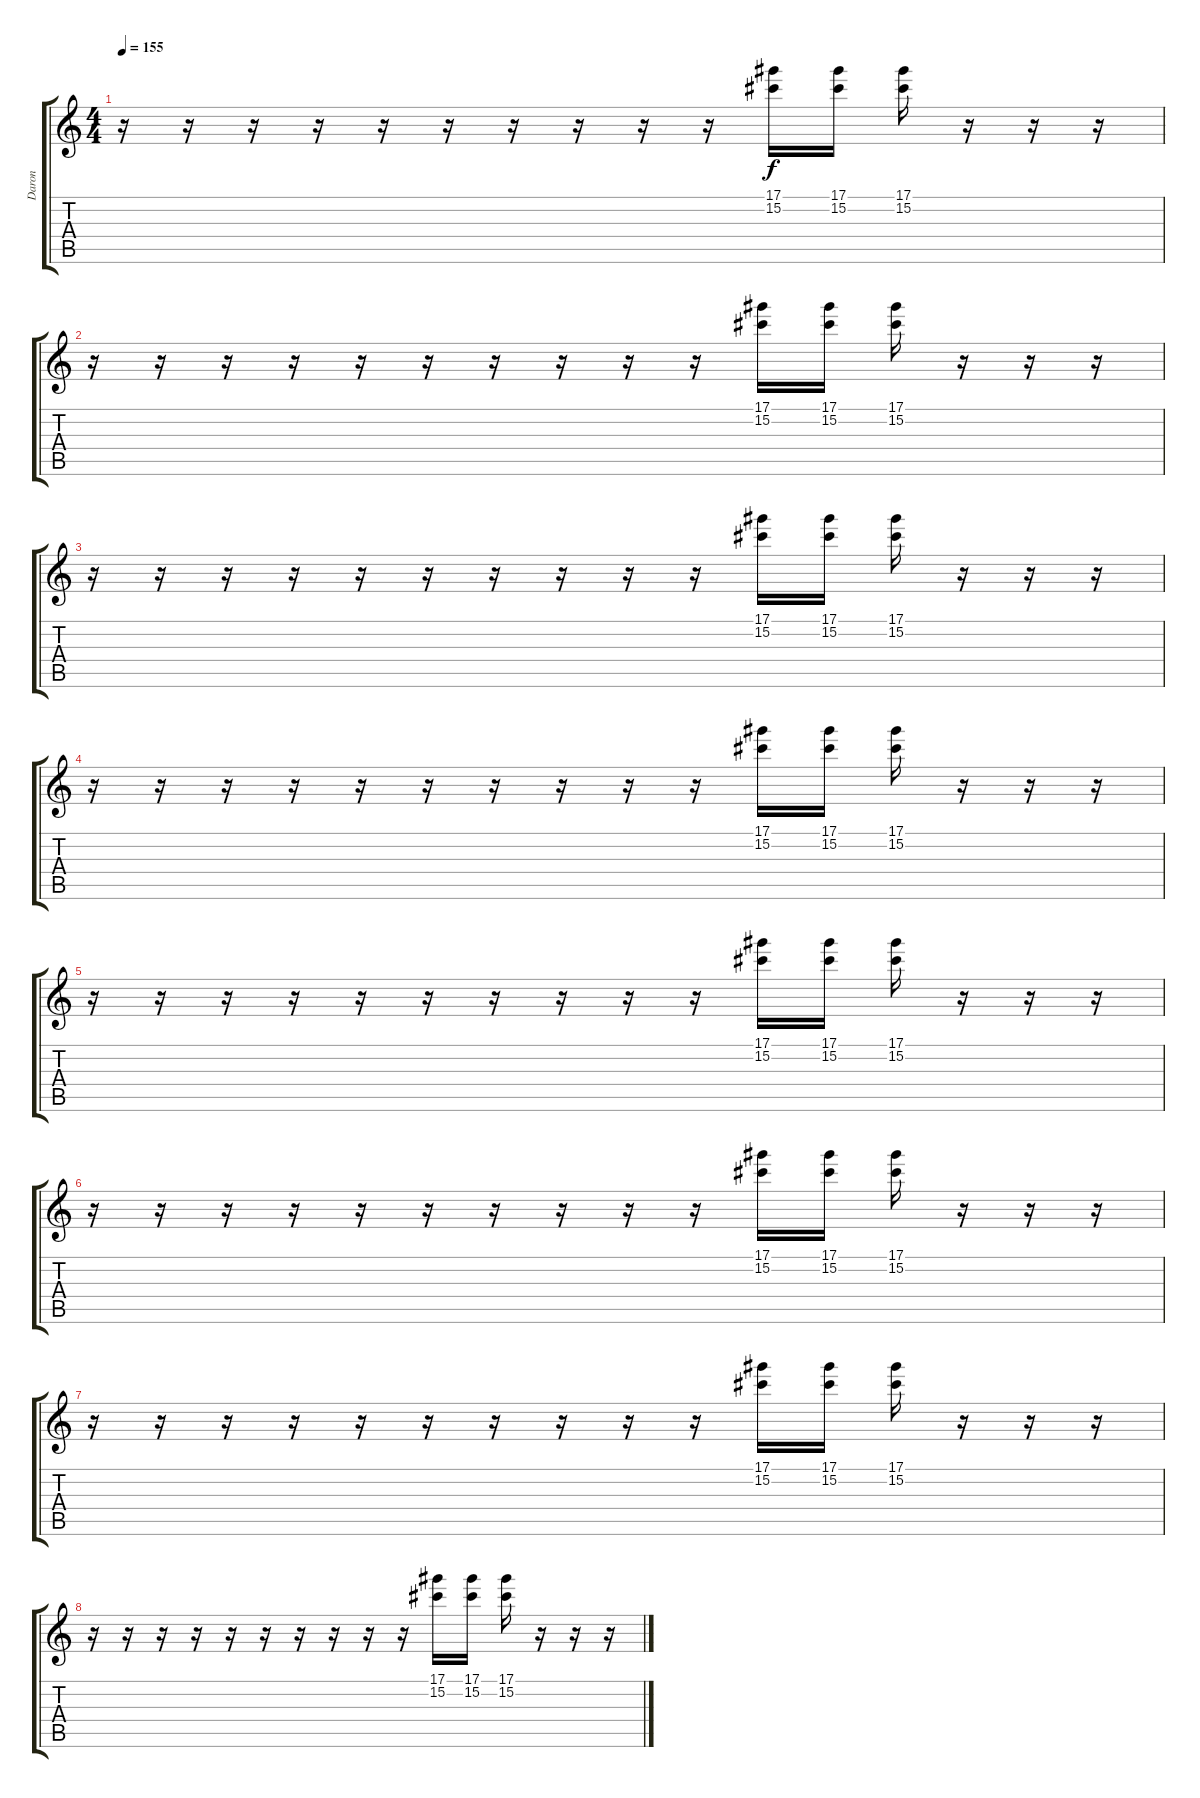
\track ("Daron" "Daron") {instrument overdrivenguitar}
\staff {score tabs}
\tuning (Eb4 Bb3 Gb3 Db3 Ab2 Db2) {hide}
\ts (4 4)
\tempo 155
\clef g2
\ks c
r.16{dy f} r.16 r.16 r.16 r.16 r.16 r.16 r.16 r.16 r.16 (17.1 15.2).16 (17.1 15.2).16 (17.1 15.2).16 r.16 r.16 r.16 |
r.16 r.16 r.16 r.16 r.16 r.16 r.16 r.16 r.16 r.16 (17.1 15.2).16 (17.1 15.2).16 (17.1 15.2).16 r.16 r.16 r.16 |
r.16 r.16 r.16 r.16 r.16 r.16 r.16 r.16 r.16 r.16 (17.1 15.2).16 (17.1 15.2).16 (17.1 15.2).16 r.16 r.16 r.16 |
r.16 r.16 r.16 r.16 r.16 r.16 r.16 r.16 r.16 r.16 (17.1 15.2).16 (17.1 15.2).16 (17.1 15.2).16 r.16 r.16 r.16 |
r.16 r.16 r.16 r.16 r.16 r.16 r.16 r.16 r.16 r.16 (17.1 15.2).16 (17.1 15.2).16 (17.1 15.2).16 r.16 r.16 r.16 |
r.16 r.16 r.16 r.16 r.16 r.16 r.16 r.16 r.16 r.16 (17.1 15.2).16 (17.1 15.2).16 (17.1 15.2).16 r.16 r.16 r.16 |
r.16 r.16 r.16 r.16 r.16 r.16 r.16 r.16 r.16 r.16 (17.1 15.2).16 (17.1 15.2).16 (17.1 15.2).16 r.16 r.16 r.16 |
r.16 r.16 r.16 r.16 r.16 r.16 r.16 r.16 r.16 r.16 (17.1 15.2).16 (17.1 15.2).16 (17.1 15.2).16 r.16 r.16 r.16
